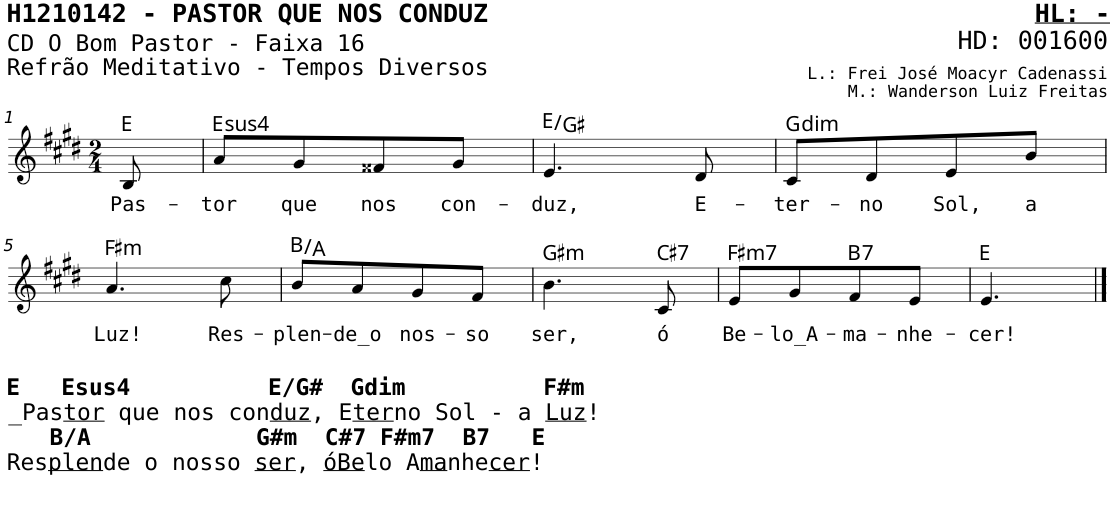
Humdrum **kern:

**kern	**text	**harte
*part1	*part1	*part1
*staff1	*staff1	*
*I"Voz	*	*
*I'V	*	*
*stria5	*	*
*clefG2	*	*
*k[f#c#g#d#]	*	*
*M2/4	*	*
=1	=1	=1
!	!LO:LY:b	!
8B/	Pas-	E:maj
=2	=2	=2
!	!LO:LY:b	!LO:H:kt=4
8a/L	-tor	E:sus4
!	!LO:LY:b	!
8g#/	que	.
!	!LO:LY:b	!
8f##X/	nos	.
!	!LO:LY:b	!
8g#/J	con-	.
=3	=3	=3
!	!LO:LY:b	!
4.e/	-duz,	E:maj/3
!	!LO:LY:b	!
8d#/	E-	.
=4	=4	=4
!	!LO:LY:b	!LO:H:kt=dim
8c#/L	-ter-	G:dim
!	!LO:LY:b	!
8d#/	-no	.
!	!LO:LY:b	!
8e/	Sol,	.
!	!LO:LY:b	!
8b/J	a	.
!!LO:LB:g=z
=5	=5	=5
!LO:TX:b:B:t=E   Esus4          E/G#  Gdim          F#m	!	!
!LO:TX:b:t=_Pas	!	!
!LO:TX:b:t=tor	!	!
!LO:TX:b:t=que nos con	!	!
!LO:TX:b:t=duz	!	!
!LO:TX:b:t=, E	!	!
!LO:TX:b:t=ter	!	!
!LO:TX:b:t=no Sol - a	!	!
!LO:TX:b:t=Luz	!	!
!LO:TX:b:t=!	!	!
!LO:TX:b:B:t=B/A            G#m  C#7 F#m7  B7   E	!	!
!LO:TX:b:t=Res	!	!
!LO:TX:b:t=plen	!	!
!LO:TX:b:t=de o nosso	!	!
!LO:TX:b:t=ser	!	!
!LO:TX:b:t=,	!	!
!LO:TX:b:t=óBe	!	!
!LO:TX:b:t=lo A	!	!
!LO:TX:b:t=ma	!	!
!LO:TX:b:t=nhe	!	!
!LO:TX:b:t=cer	!	!
!LO:TX:b:t=!	!	!
!	!LO:LY:b	!LO:H:kt=m
4.a/	Luz!	F#:min
!	!LO:LY:b	!
8cc#\	Res-	.
=6	=6	=6
!	!LO:LY:b	!
8b/L	-plen-	B:maj/b7
!	!LO:LY:b	!
8a/	-de_o	.
!	!LO:LY:b	!
8g#/	nos-	.
!	!LO:LY:b	!
8f#/J	-so	.
=7	=7	=7
!	!LO:LY:b	!LO:H:kt=m
4.b\	ser,	G#:min
!	!LO:LY:b	!LO:H:kt=7
8c#/	ó	C#:7
=8	=8	=8
!	!LO:LY:b	!LO:H:kt=m7
8e/L	Be-	F#:min7
!	!LO:LY:b	!
8g#/	-lo_A-	.
!	!LO:LY:b	!LO:H:kt=7
8f#/	-ma-	B:7
!	!LO:LY:b	!
8e/J	-nhe-	.
=9	=9	=9
!	!LO:LY:b	!
4.e/	-cer!	E:maj
==	==	==
*-	*-	*-
